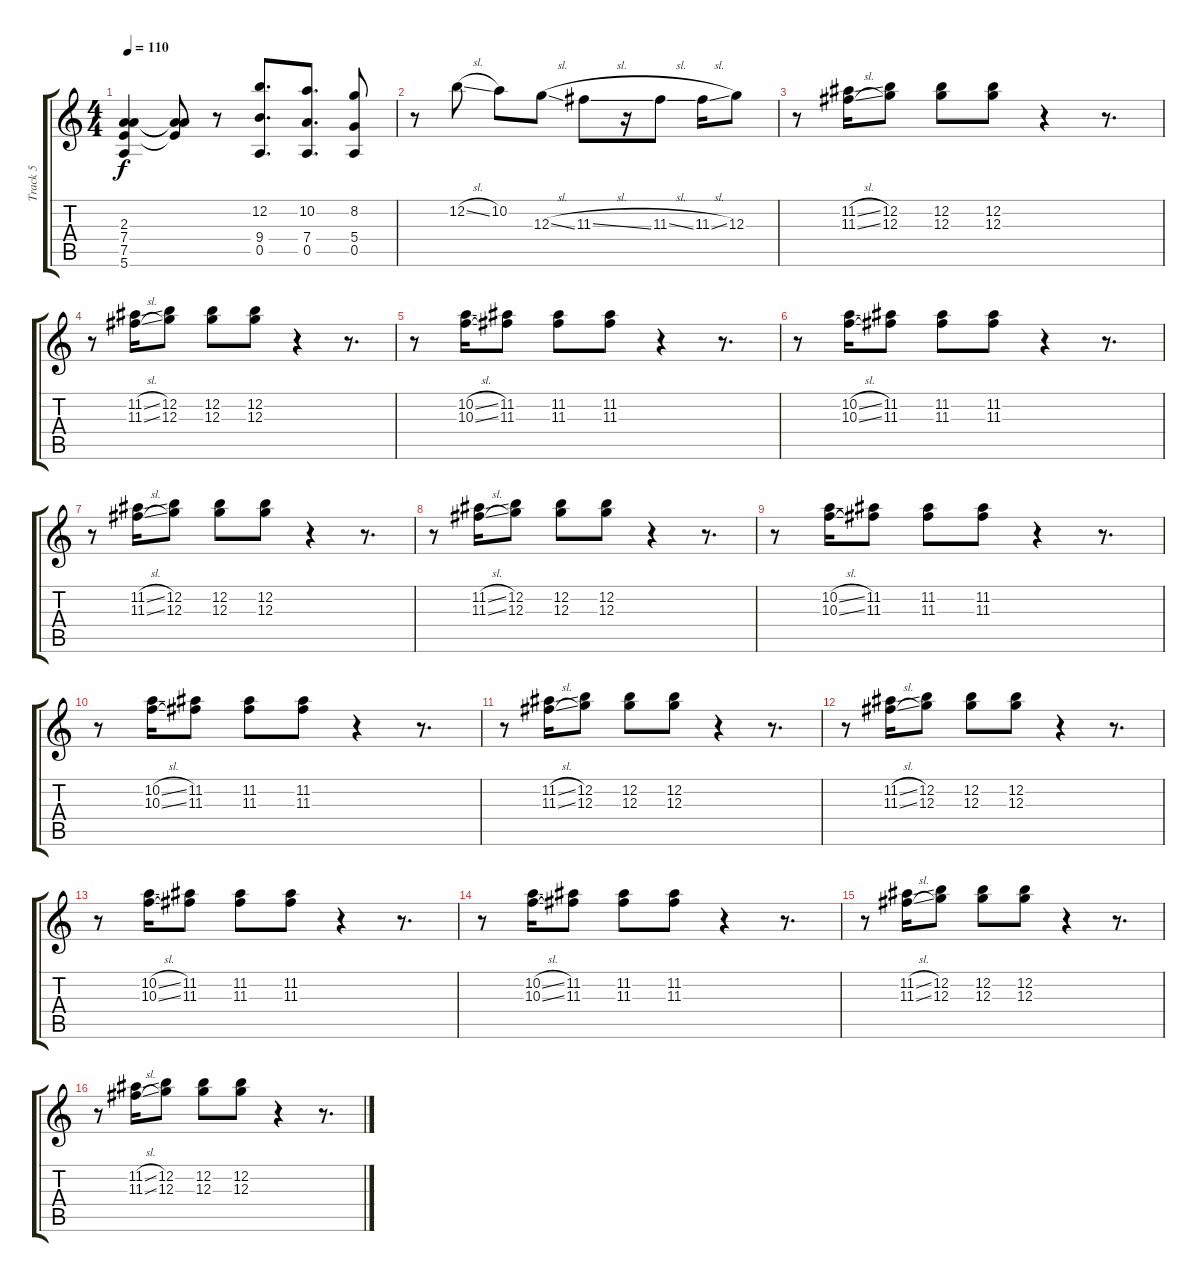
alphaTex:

\track ("Track 5" "Track 5") {instrument electricguitarjazz}
\staff {score tabs}
\tuning (E4 B3 G3 D3 A2 E2) {hide}
\ts (4 4)
\tempo 110
\clef g2
\ks c
(2.3 7.4 7.5 5.6).4{dy f} (2.3{t} 7.4{t} 7.5{t}).8 r.8 (12.2 9.4 0.5).8{d} (10.2 7.4 0.5).8{d} (8.2 5.4 0.5).8 |
r.8 12.2{sl}.8 10.2.8 12.3{sl}.8 11.3{sl}.8 r.16 11.3{sl}.8 11.3{sl}.16 12.3.8 |
r.8 (11.2{sl} 11.3{sl}).16 (12.2 12.3).8 (12.2 12.3).8 (12.2 12.3).8 r.4 r.8{d} |
r.8 (11.2{sl} 11.3{sl}).16 (12.2 12.3).8 (12.2 12.3).8 (12.2 12.3).8 r.4 r.8{d} |
r.8 (10.2{sl} 10.3{sl}).16 (11.2 11.3).8 (11.2 11.3).8 (11.2 11.3).8 r.4 r.8{d} |
r.8 (10.2{sl} 10.3{sl}).16 (11.2 11.3).8 (11.2 11.3).8 (11.2 11.3).8 r.4 r.8{d} |
r.8 (11.2{sl} 11.3{sl}).16 (12.2 12.3).8 (12.2 12.3).8 (12.2 12.3).8 r.4 r.8{d} |
r.8 (11.2{sl} 11.3{sl}).16 (12.2 12.3).8 (12.2 12.3).8 (12.2 12.3).8 r.4 r.8{d} |
r.8 (10.2{sl} 10.3{sl}).16 (11.2 11.3).8 (11.2 11.3).8 (11.2 11.3).8 r.4 r.8{d} |
r.8 (10.2{sl} 10.3{sl}).16 (11.2 11.3).8 (11.2 11.3).8 (11.2 11.3).8 r.4 r.8{d} |
r.8 (11.2{sl} 11.3{sl}).16 (12.2 12.3).8 (12.2 12.3).8 (12.2 12.3).8 r.4 r.8{d} |
r.8 (11.2{sl} 11.3{sl}).16 (12.2 12.3).8 (12.2 12.3).8 (12.2 12.3).8 r.4 r.8{d} |
r.8 (10.2{sl} 10.3{sl}).16 (11.2 11.3).8 (11.2 11.3).8 (11.2 11.3).8 r.4 r.8{d} |
r.8 (10.2{sl} 10.3{sl}).16 (11.2 11.3).8 (11.2 11.3).8 (11.2 11.3).8 r.4 r.8{d} |
r.8 (11.2{sl} 11.3{sl}).16 (12.2 12.3).8 (12.2 12.3).8 (12.2 12.3).8 r.4 r.8{d} |
r.8 (11.2{sl} 11.3{sl}).16 (12.2 12.3).8 (12.2 12.3).8 (12.2 12.3).8 r.4 r.8{d}
